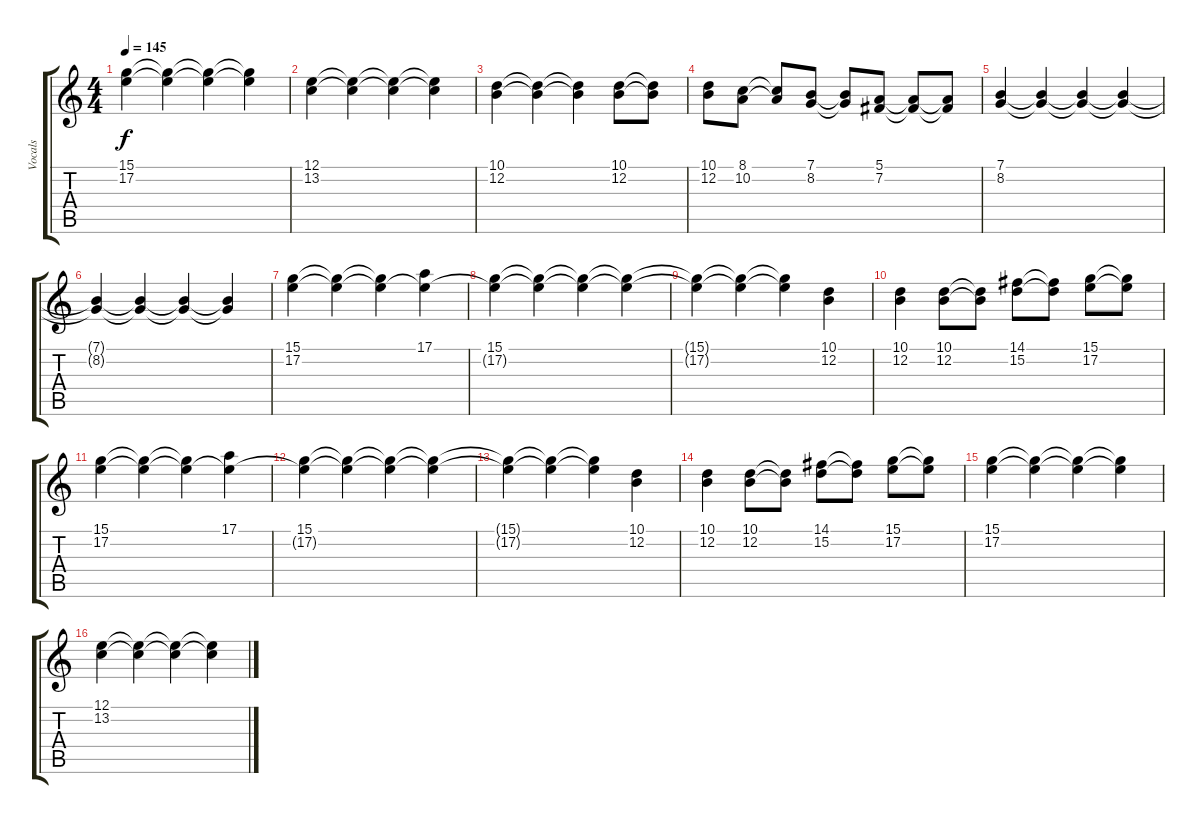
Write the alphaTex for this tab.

\track ("Vocals" "Vocals") {instrument violin}
\staff {score tabs}
\tuning (E4 B3 G3 D3 A2 E2) {hide}
\ts (4 4)
\tempo 145
\clef g2
\ks c
(15.1 17.2).4{dy f} (15.1{t} 17.2{t}).4 (15.1{t} 17.2{t}).4 (15.1{t} 17.2{t}).4 |
(12.1 13.2).4 (12.1{t} 13.2{t}).4 (12.1{t} 13.2{t}).4 (12.1{t} 13.2{t}).4 |
(10.1 12.2).4 (10.1{t} 12.2{t}).4 (10.1{t} 12.2{t}).4 (10.1 12.2).8 (10.1{t} 12.2{t}).8 |
(10.1 12.2).8 (8.1 10.2).8 (8.1{t} 10.2{t}).8 (7.1 8.2).8 (7.1{t} 8.2{t}).8 (5.1 7.2).8 (5.1{t} 7.2{t}).8 (5.1{t} 7.2{t}).8 |
(7.1 8.2).4 (7.1{t} 8.2{t}).4 (7.1{t} 8.2{t}).4 (7.1{t} 8.2{t}).4 |
(7.1{t} 8.2{t}).4 (7.1{t} 8.2{t}).4 (7.1{t} 8.2{t}).4 (7.1{t} 8.2{t}).4 |
(15.1 17.2).4 (15.1{t} 17.2{t}).4 (15.1{t} 17.2{t}).4 (17.1 17.2{t}).4 |
(15.1 17.2{t}).4 (15.1{t} 17.2{t}).4 (15.1{t} 17.2{t}).4 (15.1{t} 17.2{t}).4 |
(15.1{t} 17.2{t}).4 (15.1{t} 17.2{t}).4 (15.1{t} 17.2{t}).4 (10.1 12.2).4 |
(10.1 12.2).4 (10.1 12.2).8 (10.1{t} 12.2{t}).8 (14.1 15.2).8 (14.1{t} 15.2{t}).8 (15.1 17.2).8 (15.1{t} 17.2{t}).8 |
(15.1 17.2).4 (15.1{t} 17.2{t}).4 (15.1{t} 17.2{t}).4 (17.1 17.2{t}).4 |
(15.1 17.2{t}).4 (15.1{t} 17.2{t}).4 (15.1{t} 17.2{t}).4 (15.1{t} 17.2{t}).4 |
(15.1{t} 17.2{t}).4 (15.1{t} 17.2{t}).4 (15.1{t} 17.2{t}).4 (10.1 12.2).4 |
(10.1 12.2).4 (10.1 12.2).8 (10.1{t} 12.2{t}).8 (14.1 15.2).8 (14.1{t} 15.2{t}).8 (15.1 17.2).8 (15.1{t} 17.2{t}).8 |
(15.1 17.2).4 (15.1{t} 17.2{t}).4 (15.1{t} 17.2{t}).4 (15.1{t} 17.2{t}).4 |
(12.1 13.2).4 (12.1{t} 13.2{t}).4 (12.1{t} 13.2{t}).4 (12.1{t} 13.2{t}).4
